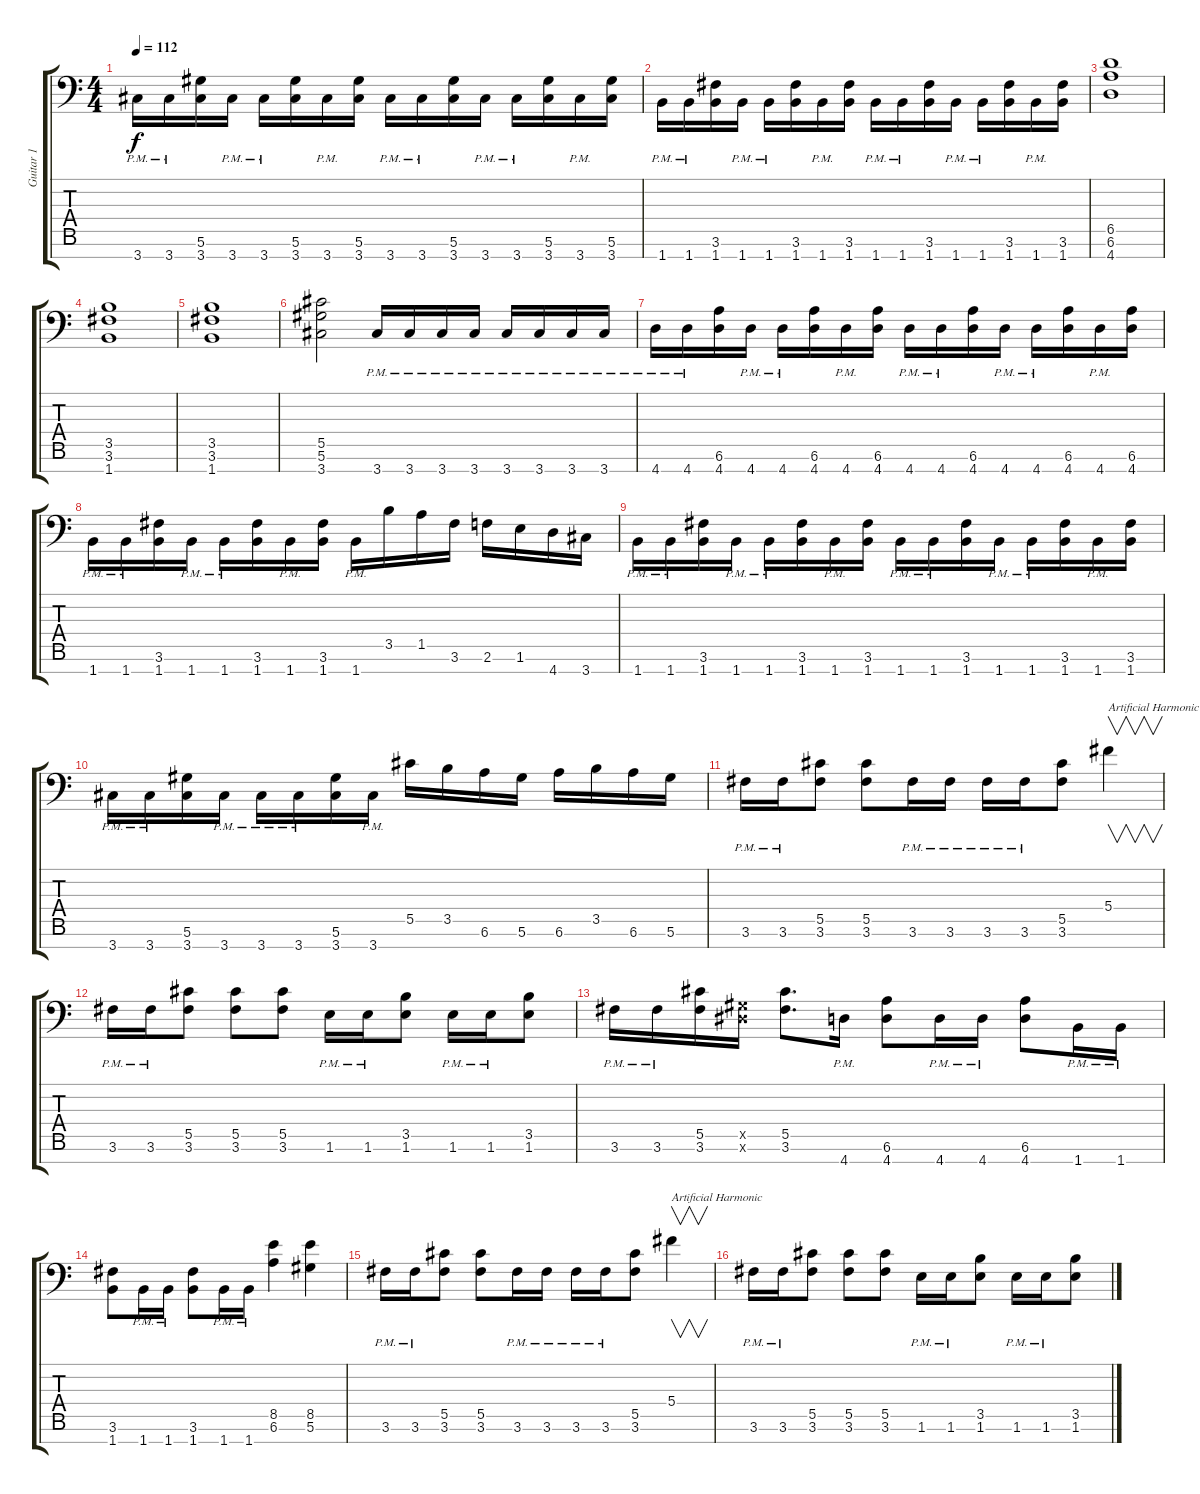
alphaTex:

\track ("Guitar 1" "Guitar 1") {instrument distortionguitar}
\staff {score tabs}
\tuning (Eb4 Bb3 Gb3 Db3 Ab2 Eb2 Bb1) {hide}
\ts (4 4)
\tempo 112
\clef f4
\ks c
3.7{pm}.16{dy f} 3.7{pm}.16 (5.6 3.7).16 3.7{pm}.16 3.7{pm}.16 (5.6 3.7).16 3.7{pm}.16 (5.6 3.7).16 3.7{pm}.16 3.7{pm}.16 (5.6 3.7).16 3.7{pm}.16 3.7{pm}.16 (5.6 3.7).16 3.7{pm}.16 (5.6 3.7).16 |
1.7{pm}.16 1.7{pm}.16 (3.6 1.7).16 1.7{pm}.16 1.7{pm}.16 (3.6 1.7).16 1.7{pm}.16 (3.6 1.7).16 1.7{pm}.16 1.7{pm}.16 (3.6 1.7).16 1.7{pm}.16 1.7{pm}.16 (3.6 1.7).16 1.7{pm}.16 (3.6 1.7).16 |
(6.5 6.6 4.7).1 |
(3.5 3.6 1.7).1 |
(3.5 3.6 1.7).1 |
(5.5 5.6 3.7).2 3.7{pm}.16 3.7{pm}.16 3.7{pm}.16 3.7{pm}.16 3.7{pm}.16 3.7{pm}.16 3.7{pm}.16 3.7{pm}.16 |
4.7{pm}.16 4.7{pm}.16 (6.6 4.7).16 4.7{pm}.16 4.7{pm}.16 (6.6 4.7).16 4.7{pm}.16 (6.6 4.7).16 4.7{pm}.16 4.7{pm}.16 (6.6 4.7).16 4.7{pm}.16 4.7{pm}.16 (6.6 4.7).16 4.7{pm}.16 (6.6 4.7).16 |
1.7{pm}.16 1.7{pm}.16 (3.6 1.7).16 1.7{pm}.16 1.7{pm}.16 (3.6 1.7).16 1.7{pm}.16 (3.6 1.7).16 1.7{pm}.16 3.5.16 1.5.16 3.6.16 2.6.16 1.6.16 4.7.16 3.7.16 |
1.7{pm}.16 1.7{pm}.16 (3.6 1.7).16 1.7{pm}.16 1.7{pm}.16 (3.6 1.7).16 1.7{pm}.16 (3.6 1.7).16 1.7{pm}.16 1.7{pm}.16 (3.6 1.7).16 1.7{pm}.16 1.7{pm}.16 (3.6 1.7).16 1.7{pm}.16 (3.6 1.7).16 |
3.7{pm}.16 3.7{pm}.16 (5.6 3.7).16 3.7{pm}.16 3.7{pm}.16 3.7{pm}.16 (5.6 3.7).16 3.7{pm}.16 5.5.16 3.5.16 6.6.16 5.6.16 6.6.16 3.5.16 6.6.16 5.6.16 |
3.6{pm}.16 3.6{pm}.16 (5.5 3.6).8 (5.5 3.6).8 3.6{pm}.16 3.6{pm}.16 3.6{pm}.16 3.6{pm}.16 (5.5 3.6).8 5.4.4{v txt "Artificial Harmonic" instrument guitarharmonics} |
3.6{pm}.16{instrument distortionguitar} 3.6{pm}.16 (5.5 3.6).8 (5.5 3.6).8 (5.5 3.6).8 1.6{pm}.16 1.6{pm}.16 (3.5 1.6).8 1.6{pm}.16 1.6{pm}.16 (3.5 1.6).8 |
3.6{pm}.16 3.6{pm}.16 (5.5 3.6).16 (0.5{x} 0.6{x}).16 (5.5 3.6).8{d} 4.7{pm}.16 (6.6 4.7).8 4.7{pm}.16 4.7{pm}.16 (6.6 4.7).8 1.7{pm}.16 1.7{pm}.16 |
(3.6 1.7).8 1.7{pm}.16 1.7{pm}.16 (3.6 1.7).8 1.7{pm}.16 1.7{pm}.16 (8.5 6.6).4 (8.5 5.6).4 |
3.6{pm}.16 3.6{pm}.16 (5.5 3.6).8 (5.5 3.6).8 3.6{pm}.16 3.6{pm}.16 3.6{pm}.16 3.6{pm}.16 (5.5 3.6).8 5.4.4{v txt "Artificial Harmonic" instrument guitarharmonics} |
3.6{pm}.16{instrument distortionguitar} 3.6{pm}.16 (5.5 3.6).8 (5.5 3.6).8 (5.5 3.6).8 1.6{pm}.16 1.6{pm}.16 (3.5 1.6).8 1.6{pm}.16 1.6{pm}.16 (3.5 1.6).8
